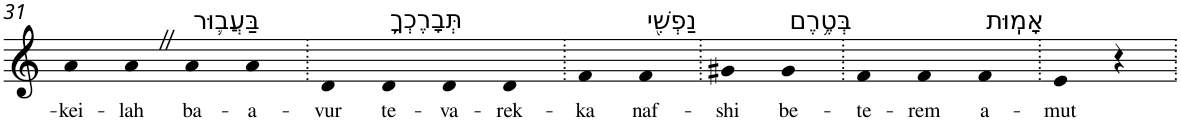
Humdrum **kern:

**kern	**text
*part1	*part1
*staff1	*staff1
*I"Piano	*
*I'Pno	*
!!LO:PB:g=z
*clefG2	*
*k[]	*
=31	=31
!	!LO:LY:b
4a	-kei-
!	!LO:LY:b
4aZ	-lah
!LO:TX:a:t=בַּעֲב֛וּר	!
!	!LO:LY:b
4a	ba-
!	!LO:LY:b
4a	-a-
=32.	=32.
!	!LO:LY:b
4d	-vur
!LO:TX:a:t=תְּבָרֶכְךָ֥	!
!	!LO:LY:b
4d	te-
!	!LO:LY:b
4d	-va-
!	!LO:LY:b
4d	-rek-
=33.	=33.
!	!LO:LY:b
4f	-ka
!LO:TX:a:t=נַפְשִׁ֖י	!
!	!LO:LY:b
4f	naf-
=34.	=34.
!	!LO:LY:b
4g#X	-shi
!LO:TX:a:t=בְּטֶ֥רֶם	!
!	!LO:LY:b
4g#	be-
=35.	=35.
!	!LO:LY:b
4f	-te-
!	!LO:LY:b
4f	-rem
!LO:TX:a:t=אָמֽוּת	!
!	!LO:LY:b
4f	a-
=36.	=36.
!	!LO:LY:b
4e	-mut
4r	.
=.	=.
*-	*-
